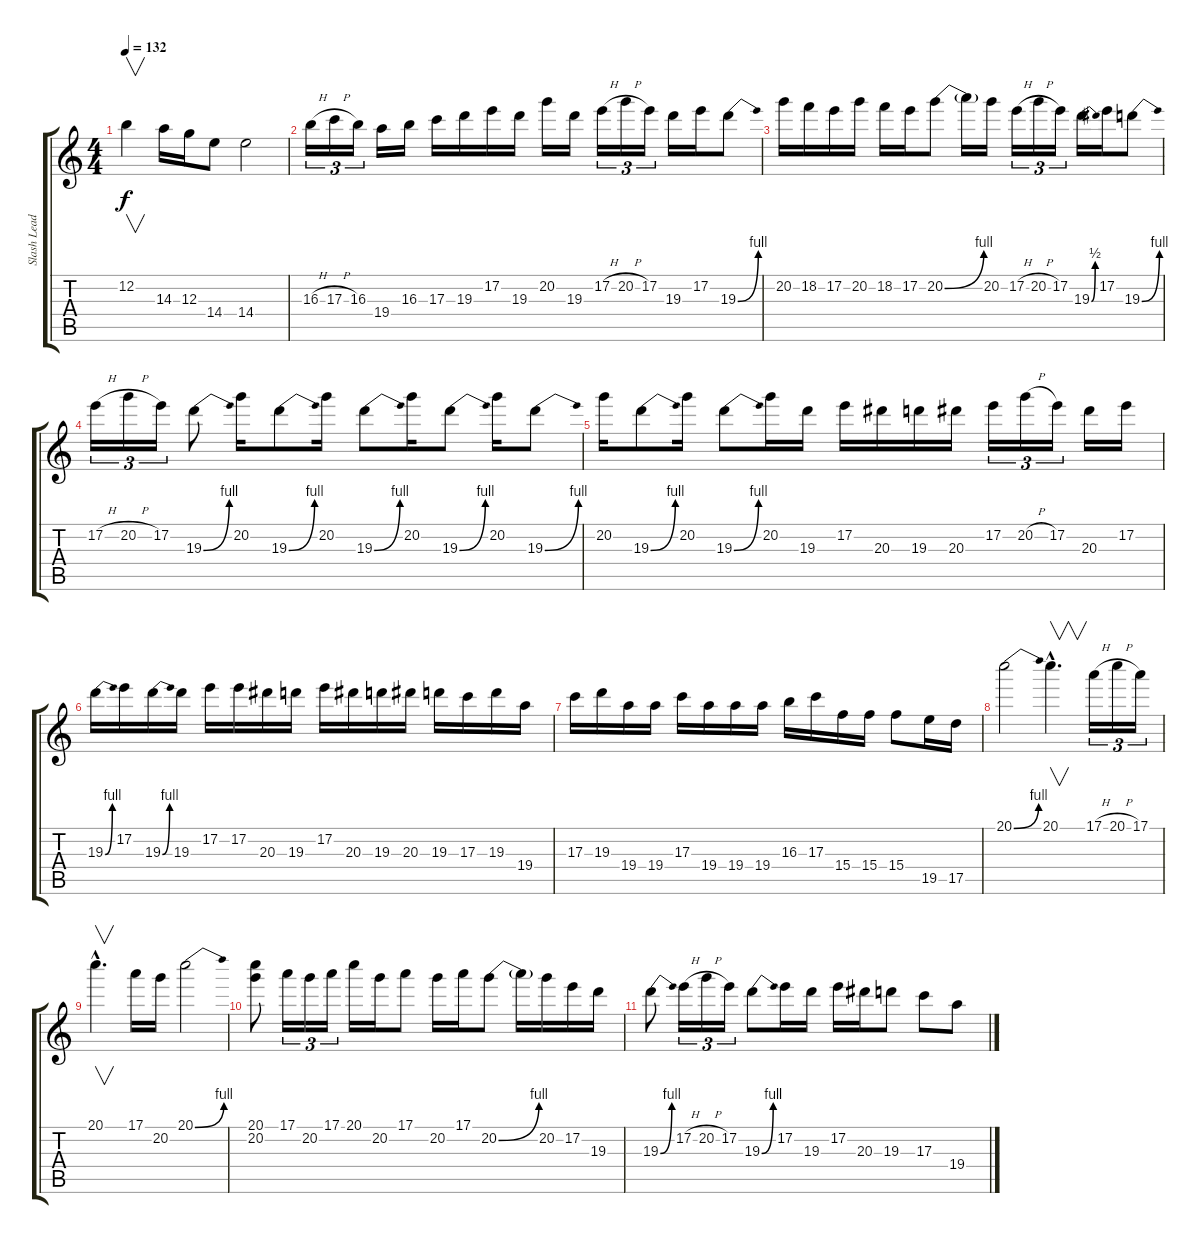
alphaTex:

\track ("Slash Lead 2" "Slash Lead") {instrument overdrivenguitar}
\staff {score tabs}
\tuning (E4 B3 G3 D3 A2 E2) {hide}
\ts (4 4)
\tempo 132
\clef g2
\ks c
12.2{t}.4{v dy f} 14.3.16 12.3.16 14.4.8 14.4.2 |
16.3{h}.16{tu (3 2)} 17.3{h}.16{tu (3 2)} 16.3.16{tu (3 2)} 19.4.16 16.3.16 17.3.16 19.3.16 17.2.16 19.3.16 20.2.16 19.3.16 17.2{h}.16{tu (3 2)} 20.2{h}.16{tu (3 2)} 17.2.16{tu (3 2)} 19.3.16 17.2.16 19.3{be (bend 0 0 60 4)}.8 |
20.2.16 18.2.16 17.2.16 20.2.16 18.2.16 17.2.16 20.2{be (bend 0 0 60 4)}.8 20.2{t}.16 20.2.16 17.2{h}.16{tu (3 2)} 20.2{h}.16{tu (3 2)} 17.2.16{tu (3 2)} 19.3{be (bend 0 0 60 2)}.16 17.2.16 19.3{be (bend 0 0 60 4)}.8 |
17.2{h}.16{tu (3 2)} 20.2{h}.16{tu (3 2)} 17.2.16{tu (3 2)} 19.3{be (bend 0 0 60 4)}.8 20.2.16 19.3{be (bend 0 0 60 4)}.8 20.2.16 19.3{be (bend 0 0 60 4)}.8 20.2.16 19.3{be (bend 0 0 60 4)}.8 20.2.16 19.3{be (bend 0 0 60 4)}.8 |
20.2.16 19.3{be (bend 0 0 60 4)}.8 20.2.16 19.3{be (bend 0 0 60 4)}.8 20.2.16 19.3.16 17.2.16 20.3.16 19.3.16 20.3.16 17.2.16{tu (3 2)} 20.2{h}.16{tu (3 2)} 17.2.16{tu (3 2)} 20.3.16 17.2.16 |
19.3{be (bend 0 0 60 4)}.16{volume 12} 17.2.16 19.3{be (bend 0 0 60 4)}.16 19.3.16 17.2.16 17.2.16 20.3.16 19.3.16 17.2.16 20.3.16 19.3.16 20.3.16 19.3.16 17.3.16 19.3.16 19.4.16 |
17.3.16 19.3.16 19.4.16 19.4.16 17.3.16 19.4.16 19.4.16 19.4.16 16.3.16 17.3.16 15.4.16 15.4.16 15.4.8 19.5.16 17.5.16 |
20.1{be (bend 0 0 60 4)}.2{volume 8} 20.1{hac}.4{v d} 17.1{h}.16{tu (3 2)} 20.1{h}.16{tu (3 2)} 17.1.16{tu (3 2)} |
20.1{hac}.4{v d} 17.1.16 20.2.16 20.1{be (bend 0 0 60 4)}.2 |
(20.1 20.2).8{volume 5} 17.1.16{tu (3 2)} 20.2.16{tu (3 2)} 17.1.16{tu (3 2)} 20.1.16 20.2.16 17.1.8 20.2.16 17.1.16 20.2{be (bend 0 0 60 4)}.8 20.2{t}.16 20.2.16 17.2.16 19.3.16 |
19.3{be (bend 0 0 60 4)}.8{volume 3} 17.2{h}.16{tu (3 2)} 20.2{h}.16{tu (3 2)} 17.2.16{tu (3 2)} 19.3{be (bend 0 0 60 4)}.8 17.2.16 19.3.16 17.2.16 20.3.16 19.3.8 17.3.8 19.4.8
